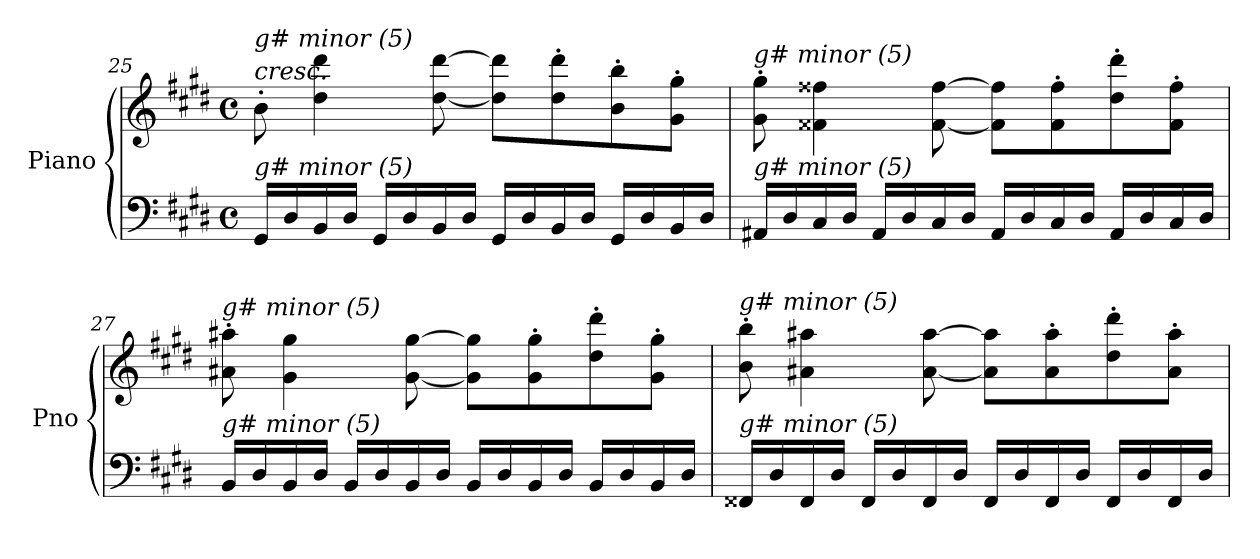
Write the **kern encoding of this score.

**kern	**kern
*part1	*part1
*staff2	*staff1
*I"Piano	*
*I'Pno	*
*clefF4	*clefG2
*k[f#c#g#d#]	*k[f#c#g#d#]
*M4/4	*M4/4
*met(c)	*met(c)
=25	=25
!	!LO:TX:a:i:t=cresc.
!	!LO:TX:i:t=g# minor (5)
!LO:TX:i:t=g# minor (5)	!
16GG#/LL	8b'\
16D#/	.
16BB/	4dd#\ 4ddd#\
16D#/JJ	.
16GG#/LL	.
16D#/	.
16BB/	[8dd#\ [8ddd#\
16D#/JJ	.
16GG#/LL	8dd#\] 8ddd#\]L
16D#/	.
16BB/	8dd#\' 8ddd#\'
16D#/JJ	.
16GG#/LL	8b\' 8bb\'
16D#/	.
16BB/	8g#\' 8gg#\'J
16D#/JJ	.
!!LO:LB:g=z
=26	=26
!	!LO:TX:i:t=g# minor (5)
!LO:TX:i:t=g# minor (5)	!
16AA#X/LL	8g#\' 8gg#\'
16D#/	.
16C#/	4f##X\ 4ff##X\
16D#/JJ	.
16AA#/LL	.
16D#/	.
16C#/	[8f##\ [8ff##\
16D#/JJ	.
16AA#/LL	8f##\] 8ff##\]L
16D#/	.
16C#/	8f##\' 8ff##\'
16D#/JJ	.
16AA#/LL	8dd#\' 8ddd#\'
16D#/	.
16C#/	8f##\' 8ff##\'J
16D#/JJ	.
=27	=27
!	!LO:TX:i:t=g# minor (5)
!LO:TX:i:t=g# minor (5)	!
16BB/LL	8a#X\' 8aa#X\'
16D#/	.
16BB/	4g#\ 4gg#\
16D#/JJ	.
16BB/LL	.
16D#/	.
16BB/	[8g#\ [8gg#\
16D#/JJ	.
16BB/LL	8g#\] 8gg#\]L
16D#/	.
16BB/	8g#\' 8gg#\'
16D#/JJ	.
16BB/LL	8dd#\' 8ddd#\'
16D#/	.
16BB/	8g#\' 8gg#\'J
16D#/JJ	.
=28	=28
!	!LO:TX:i:t=g# minor (5)
!LO:TX:i:t=g# minor (5)	!
16FF##X/LL	8b\' 8bb\'
16D#/	.
16FF##/	4a#X\ 4aa#X\
16D#/JJ	.
16FF##/LL	.
16D#/	.
16FF##/	[8a#\ [8aa#\
16D#/JJ	.
16FF##/LL	8a#\] 8aa#\]L
16D#/	.
16FF##/	8a#\' 8aa#\'
16D#/JJ	.
16FF##/LL	8dd#\' 8ddd#\'
16D#/	.
16FF##/	8a#\' 8aa#\'J
16D#/JJ	.
=	=
*-	*-
